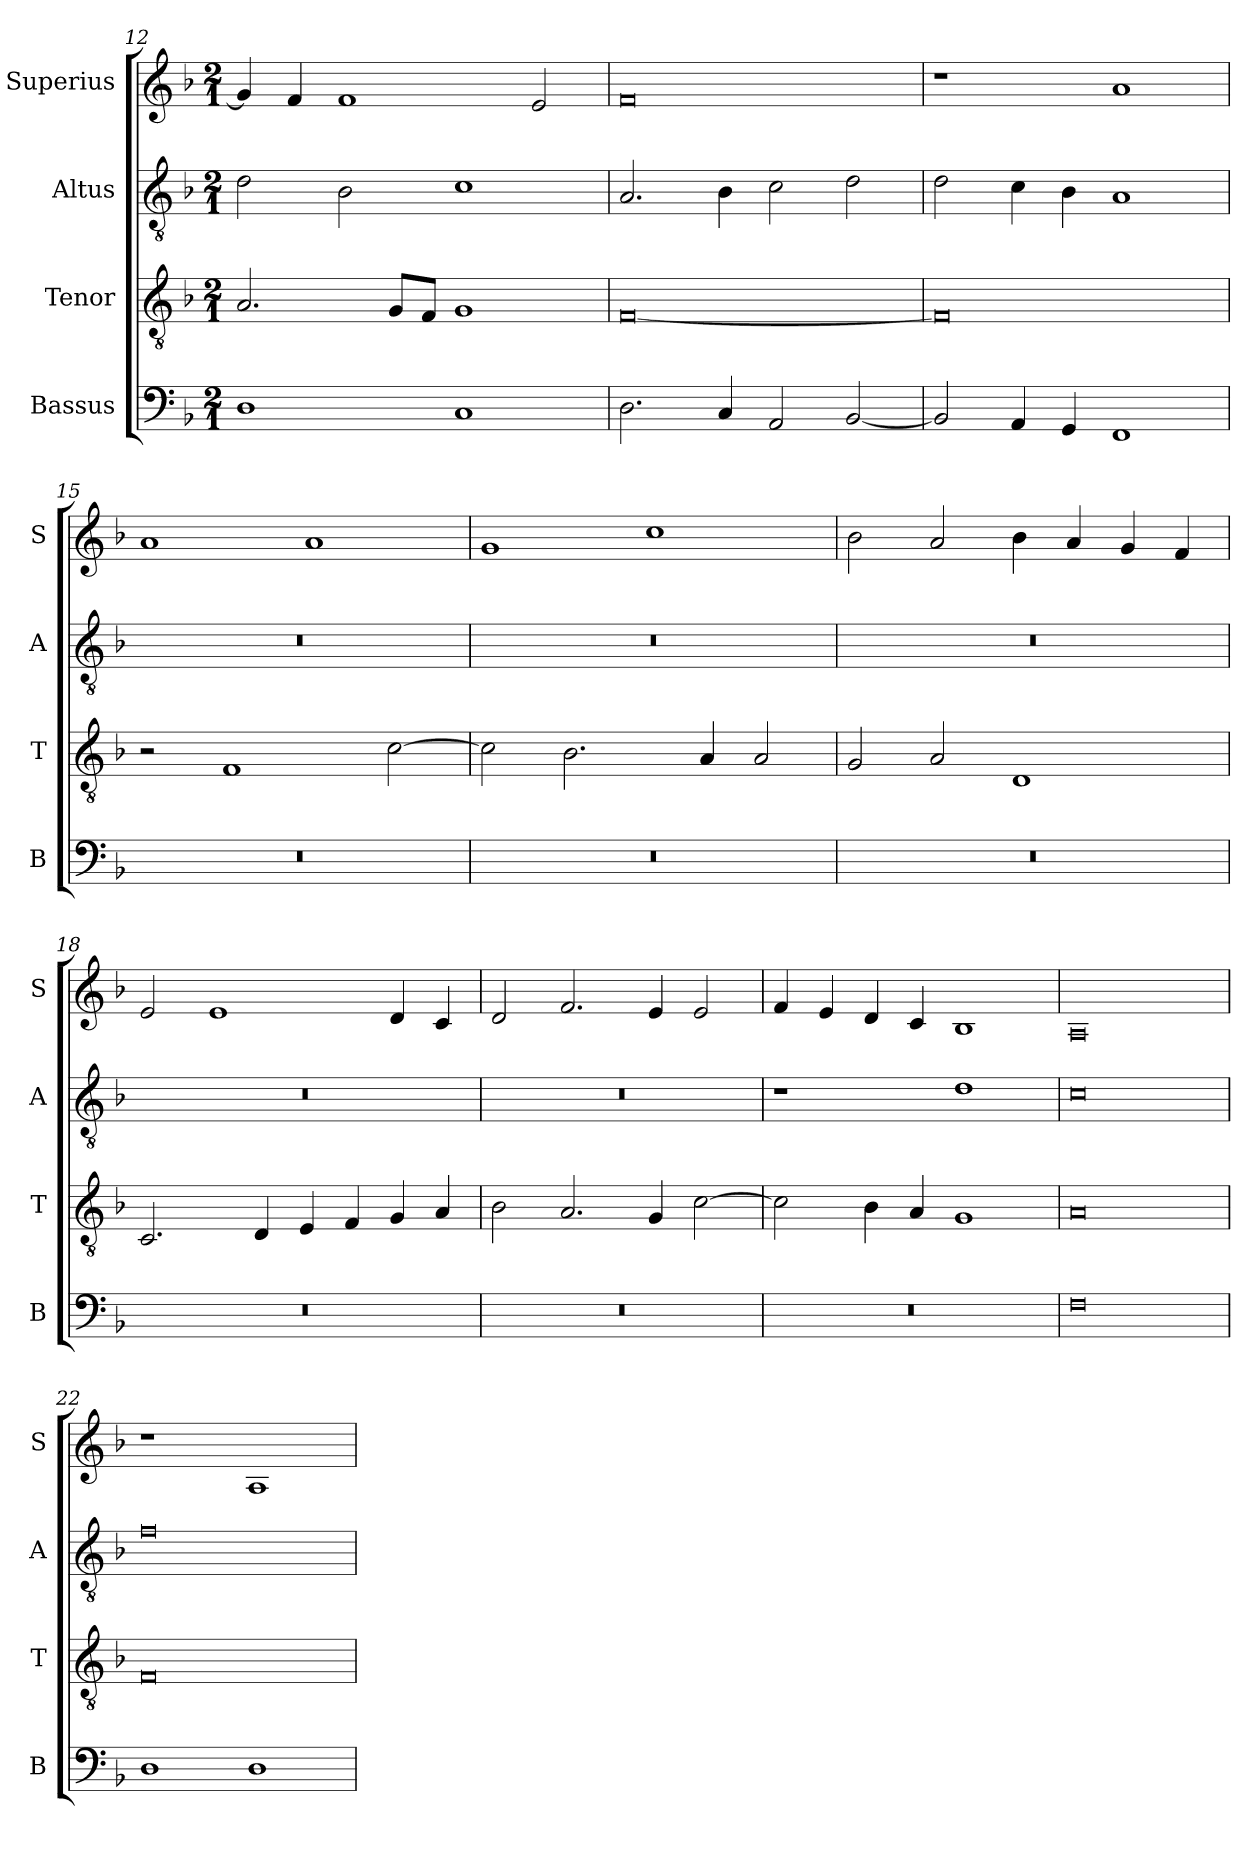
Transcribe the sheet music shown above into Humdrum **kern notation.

**kern	**kern	**kern	**kern
*part4	*part3	*part2	*part1
*staff4	*staff3	*staff2	*staff1
*I"Bassus	*I"Tenor	*I"Altus	*I"Superius
*I'B	*I'T	*I'A	*I'S
*clefF4	*clefGv2	*clefGv2	*clefG2
*k[b-]	*k[b-]	*k[b-]	*k[b-]
*M2/1	*M2/1	*M2/1	*M2/1
=12	=12	=12	=12
1D	2.A/	2d\	4g/]
.	.	.	4f/
.	.	2B-\	1f
.	8G/L	.	.
.	8F/J	.	.
1C	1G	1c	.
.	.	.	2e/
=13	=13	=13	=13
2.D\	[0F	2.A/	0f
4C/	.	4B-\	.
2AA/	.	2c\	.
[2BB-/	.	2d\	.
=14	=14	=14	=14
2BB-/]	0F]	2d\	1r
4AA/	.	4c\	.
4GG/	.	4B-\	.
1FF	.	1A	1a
=15	=15	=15	=15
0r	2r	0r	1a
.	1F	.	.
.	.	.	1a
.	[2c\	.	.
=16	=16	=16	=16
0r	2c\]	0r	1g
.	2.B-\	.	.
.	.	.	1cc
.	4A/	.	.
.	2A/	.	.
=17	=17	=17	=17
0r	2G/	0r	2b-\
.	2A/	.	2a/
.	1D	.	4b-\
.	.	.	4a/
.	.	.	4g/
.	.	.	4f/
=18	=18	=18	=18
0r	2.C/	0r	2e/
.	.	.	1e
.	4D/	.	.
.	4E/	.	.
.	4F/	.	.
.	4G/	.	4d/
.	4A/	.	4c/
=19	=19	=19	=19
0r	2B-\	0r	2d/
.	2.A/	.	2.f/
.	4G/	.	4e/
.	[2c\	.	2e/
=20	=20	=20	=20
0r	2c\]	1r	4f/
.	.	.	4e/
.	4B-\	.	4d/
.	4A/	.	4c/
.	1G	1d	1B-
=21	=21	=21	=21
0F	0A	0c	0A
=22	=22	=22	=22
1D	0F	0f	1r
1D	.	.	1A
=	=	=	=
*-	*-	*-	*-
